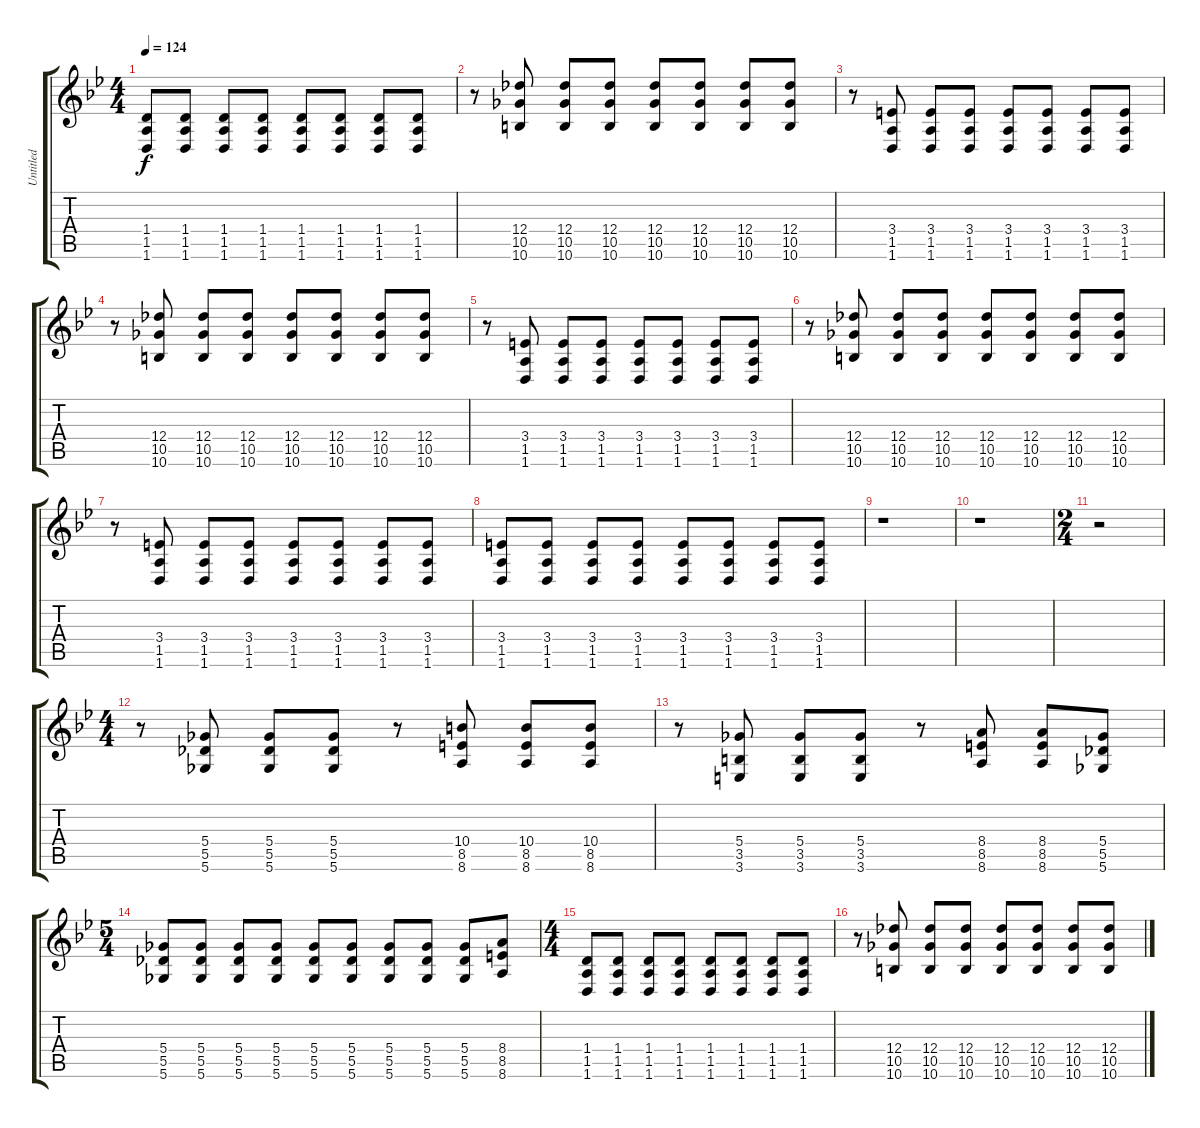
\track ("Untitled" "Untitled") {instrument distortionguitar}
\staff {score tabs}
\tuning (Eb4 Bb3 Gb3 Db3 Ab2 Db2) {hide}
\ts (4 4)
\tempo 124
\clef g2
\ks bb
(1.4 1.5 1.6).8{dy f} (1.4 1.5 1.6).8 (1.4 1.5 1.6).8 (1.4 1.5 1.6).8 (1.4 1.5 1.6).8 (1.4 1.5 1.6).8 (1.4 1.5 1.6).8 (1.4 1.5 1.6).8 |
r.8 (12.4 10.5 10.6).8 (12.4 10.5 10.6).8 (12.4 10.5 10.6).8 (12.4 10.5 10.6).8 (12.4 10.5 10.6).8 (12.4 10.5 10.6).8 (12.4 10.5 10.6).8 |
r.8 (3.4 1.5 1.6).8 (3.4 1.5 1.6).8 (3.4 1.5 1.6).8 (3.4 1.5 1.6).8 (3.4 1.5 1.6).8 (3.4 1.5 1.6).8 (3.4 1.5 1.6).8 |
r.8 (12.4 10.5 10.6).8 (12.4 10.5 10.6).8 (12.4 10.5 10.6).8 (12.4 10.5 10.6).8 (12.4 10.5 10.6).8 (12.4 10.5 10.6).8 (12.4 10.5 10.6).8 |
r.8 (3.4 1.5 1.6).8 (3.4 1.5 1.6).8 (3.4 1.5 1.6).8 (3.4 1.5 1.6).8 (3.4 1.5 1.6).8 (3.4 1.5 1.6).8 (3.4 1.5 1.6).8 |
r.8 (12.4 10.5 10.6).8 (12.4 10.5 10.6).8 (12.4 10.5 10.6).8 (12.4 10.5 10.6).8 (12.4 10.5 10.6).8 (12.4 10.5 10.6).8 (12.4 10.5 10.6).8 |
r.8 (3.4 1.5 1.6).8 (3.4 1.5 1.6).8 (3.4 1.5 1.6).8 (3.4 1.5 1.6).8 (3.4 1.5 1.6).8 (3.4 1.5 1.6).8 (3.4 1.5 1.6).8 |
(3.4 1.5 1.6).8 (3.4 1.5 1.6).8 (3.4 1.5 1.6).8 (3.4 1.5 1.6).8 (3.4 1.5 1.6).8 (3.4 1.5 1.6).8 (3.4 1.5 1.6).8 (3.4 1.5 1.6).8 |
r.1 |
r.1 |
\ts (2 4)
r.2 |
\ts (4 4)
r.8 (5.4 5.5 5.6).8 (5.4 5.5 5.6).8 (5.4 5.5 5.6).8 r.8 (10.4 8.5 8.6).8 (10.4 8.5 8.6).8 (10.4 8.5 8.6).8 |
r.8 (5.4 3.5 3.6).8 (5.4 3.5 3.6).8 (5.4 3.5 3.6).8 r.8 (8.4 8.5 8.6).8 (8.4 8.5 8.6).8 (5.4 5.5 5.6).8 |
\ts (5 4)
(5.4 5.5 5.6).8 (5.4 5.5 5.6).8 (5.4 5.5 5.6).8 (5.4 5.5 5.6).8 (5.4 5.5 5.6).8 (5.4 5.5 5.6).8 (5.4 5.5 5.6).8 (5.4 5.5 5.6).8 (5.4 5.5 5.6).8 (8.4 8.5 8.6).8 |
\ts (4 4)
(1.4 1.5 1.6).8 (1.4 1.5 1.6).8 (1.4 1.5 1.6).8 (1.4 1.5 1.6).8 (1.4 1.5 1.6).8 (1.4 1.5 1.6).8 (1.4 1.5 1.6).8 (1.4 1.5 1.6).8 |
r.8 (12.4 10.5 10.6).8 (12.4 10.5 10.6).8 (12.4 10.5 10.6).8 (12.4 10.5 10.6).8 (12.4 10.5 10.6).8 (12.4 10.5 10.6).8 (12.4 10.5 10.6).8
